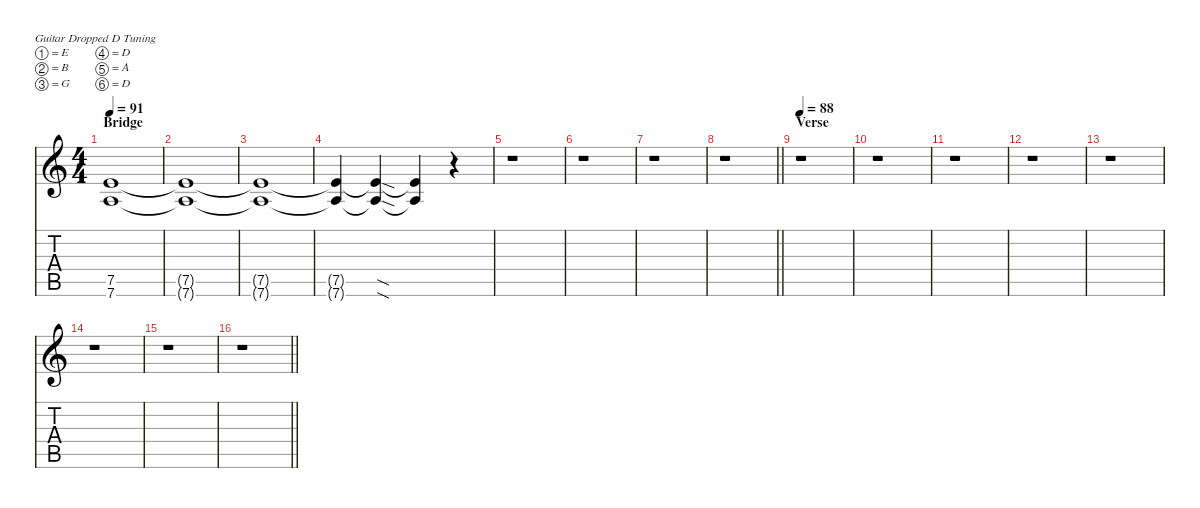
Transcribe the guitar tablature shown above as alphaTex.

\defaultSystemsLayout 4
\hideDynamics
\bracketExtendMode nobrackets
\singleTrackTrackNamePolicy hidden
\multiTrackTrackNamePolicy hidden
\otherSystemsTrackNameOrientation horizontal
\track ("Right Guitar" "dist.guit.") {mute instrument distortionguitar}
\staff {score tabs}
\tuning (E4 B3 G3 D3 A2 D2)
\ts (4 4)
\section ("" "Bridge")
\tempo 91
\clef g2
\ks c
(7.5 7.6).1{dy f} |
(7.5{t} 7.6{t}).1 |
(7.5{t} 7.6{t}).1 |
(7.5{t} 7.6{t}).4 (7.5{sod t} 7.6{sod t}).4 (7.5{t} 7.6{t}).4 r.4 |
r.1 |
r.1 |
r.1 |
\barLineRight lightlight
r.1 |
\section ("" "Verse")
\tempo 88
r.1 |
r.1 |
r.1 |
r.1 |
r.1 |
r.1 |
r.1 |
\barLineRight lightlight
r.1
